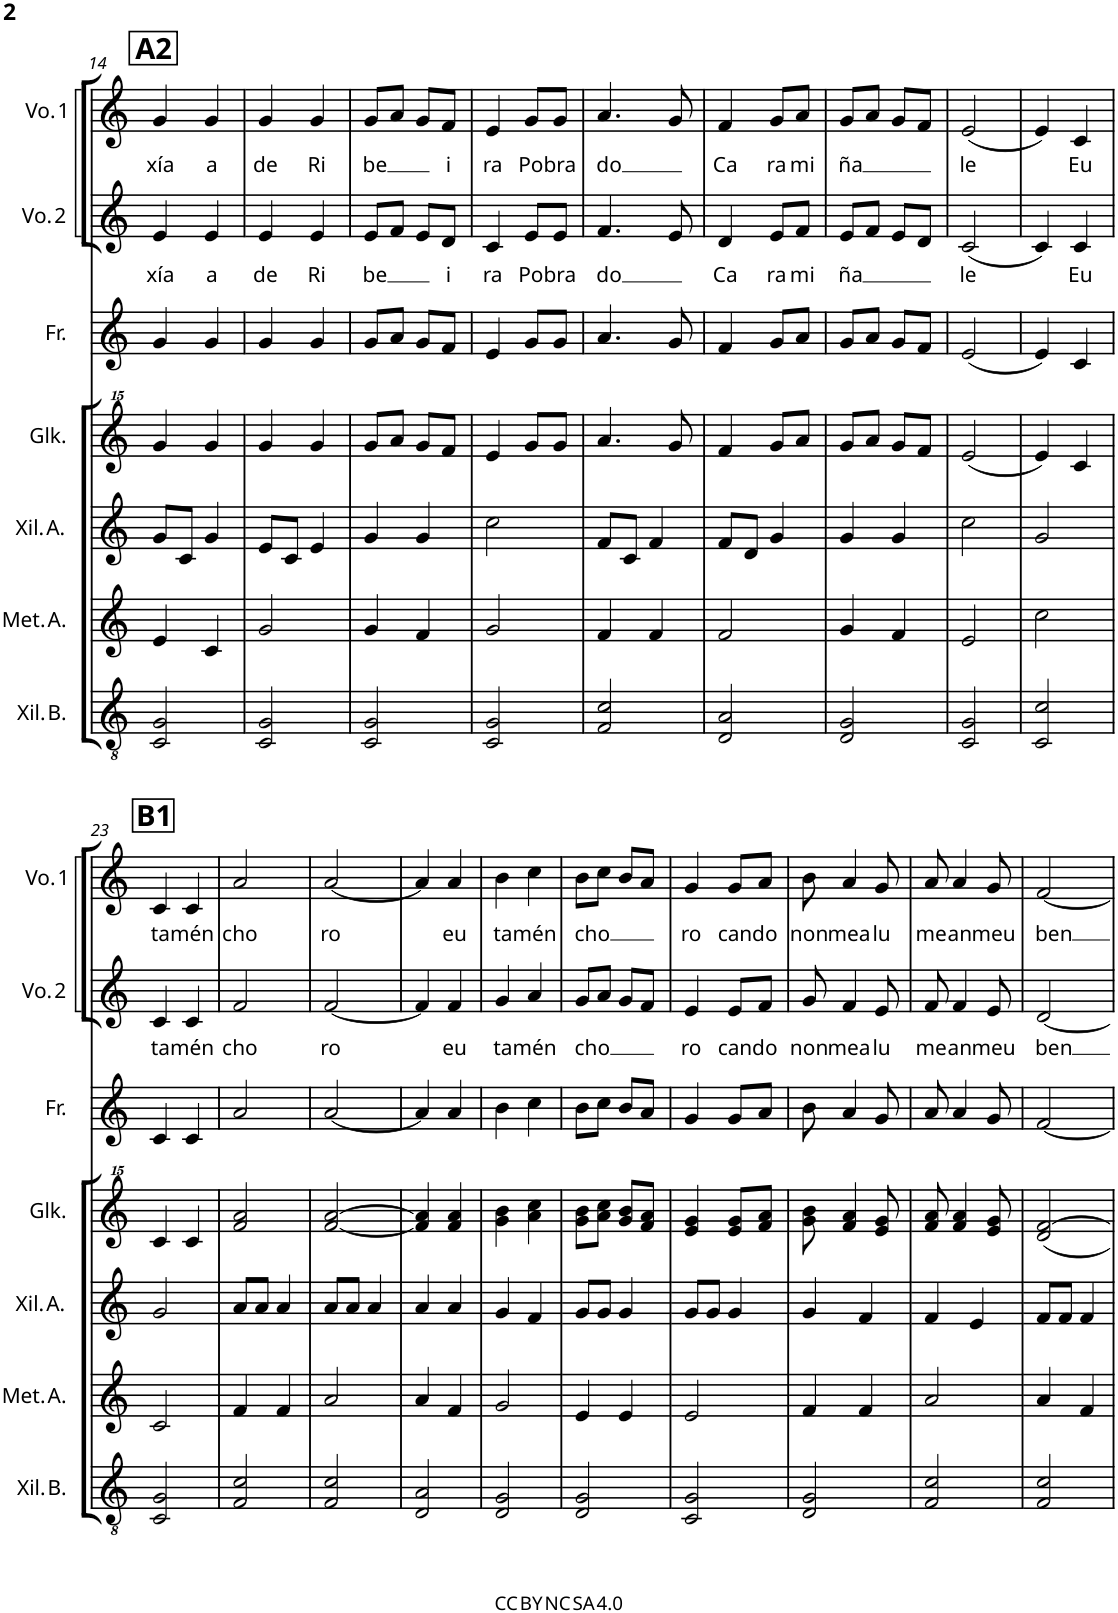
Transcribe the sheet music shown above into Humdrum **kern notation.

**kern	**kern	**kern	**kern	**kern	**kern	**text	**kern	**text
*part7	*part6	*part5	*part4	*part3	*part2	*part2	*part1	*part1
*staff7	*staff6	*staff5	*staff4	*staff3	*staff2	*staff2	*staff1	*staff1
*I"Xilófono Baixo	*I"Metalófono Alto	*I"Xilófono Alto	*I"Glockenspiel	*I"Frauta	*I"Voces 2	*	*I"Voces 1	*
*I'Xil. B.	*I'Met. A.	*I'Xil. A.	*I'Glk.	*I'Fr.	*I'Vo. 2	*	*I'Vo. 1	*
!!LO:PB:g=z
*clefGv2	*clefG2	*clefG2	*clefG^^2	*clefG2	*clefG2	*	*clefG2	*
*k[]	*k[]	*k[]	*k[]	*k[]	*k[]	*	*k[]	*
*M2/4	*M2/4	*M2/4	*M2/4	*M2/4	*M2/4	*	*M2/4	*
!!LO:REH:place=s1:a:B:cj:fs=14:t=A2
=14	=14	=14	=14	=14	=14	=14	=14	=14
!	!	!	!	!	!	!LO:LY:b	!	!LO:LY:b
2C/ 2G/	4e/	8g/L	4ggg/	4g/	4e/	xía	4g/	xía
.	.	8c/J	.	.	.	.	.	.
!	!	!	!	!	!	!LO:LY:b	!	!LO:LY:b
.	4c/	4g/	4ggg/	4g/	4e/	a	4g/	a
=15	=15	=15	=15	=15	=15	=15	=15	=15
!	!	!	!	!	!	!LO:LY:b	!	!LO:LY:b
2C/ 2G/	2g/	8e/L	4ggg/	4g/	4e/	de	4g/	de
.	.	8c/J	.	.	.	.	.	.
!	!	!	!	!	!	!LO:LY:b	!	!LO:LY:b
.	.	4e/	4ggg/	4g/	4e/	Ri	4g/	Ri
=16	=16	=16	=16	=16	=16	=16	=16	=16
!	!	!	!	!	!	!LO:LY:b	!	!LO:LY:b
2C/ 2G/	4g/	4g/	8ggg/L	8g/L	8e/L	be	8g/L	be
.	.	.	8aaa/J	8a/J	8f/J	.	8a/J	.
.	4f/	4g/	8ggg/L	8g/L	8e/L	.	8g/L	.
!	!	!	!	!	!	!LO:LY:b	!	!LO:LY:b
.	.	.	8fff/J	8f/J	8d/J	i	8f/J	i
=17	=17	=17	=17	=17	=17	=17	=17	=17
!	!	!	!	!	!	!LO:LY:b	!	!LO:LY:b
2C/ 2G/	2g/	2cc\	4eee/	4e/	4c/	ra	4e/	ra
!	!	!	!	!	!	!LO:LY:b	!	!LO:LY:b
.	.	.	8ggg/L	8g/L	8e/L	Po	8g/L	Po
!	!	!	!	!	!	!LO:LY:b	!	!LO:LY:b
.	.	.	8ggg/J	8g/J	8e/J	bra	8g/J	bra
=18	=18	=18	=18	=18	=18	=18	=18	=18
!	!	!	!	!	!	!LO:LY:b	!	!LO:LY:b
2F/ 2c/	4f/	8f/L	4.aaa/	4.a/	4.f/	do	4.a/	do
.	.	8c/J	.	.	.	.	.	.
.	4f/	4f/	.	.	.	.	.	.
.	.	.	8ggg/	8g/	8e/	.	8g/	.
=19	=19	=19	=19	=19	=19	=19	=19	=19
!	!	!	!	!	!	!LO:LY:b	!	!LO:LY:b
2D/ 2A/	2f/	8f/L	4fff/	4f/	4d/	Ca	4f/	Ca
.	.	8d/J	.	.	.	.	.	.
!	!	!	!	!	!	!LO:LY:b	!	!LO:LY:b
.	.	4g/	8ggg/L	8g/L	8e/L	ra	8g/L	ra
!	!	!	!	!	!	!LO:LY:b	!	!LO:LY:b
.	.	.	8aaa/J	8a/J	8f/J	mi	8a/J	mi
=20	=20	=20	=20	=20	=20	=20	=20	=20
!	!	!	!	!	!	!LO:LY:b	!	!LO:LY:b
2D/ 2G/	4g/	4g/	8ggg/L	8g/L	8e/L	ña	8g/L	ña
.	.	.	8aaa/J	8a/J	8f/J	.	8a/J	.
.	4f/	4g/	8ggg/L	8g/L	8e/L	.	8g/L	.
.	.	.	8fff/J	8f/J	8d/J	.	8f/J	.
=21	=21	=21	=21	=21	=21	=21	=21	=21
!	!	!	!	!	!	!LO:LY:b	!	!LO:LY:b
2C/ 2G/	2e/	2cc\	(2eee/	(2e/	(2c/	le	(2e/	le
=22	=22	=22	=22	=22	=22	=22	=22	=22
2C/ 2c/	2cc\	2g/	4eee/)	4e/)	4c/)	.	4e/)	.
!	!	!	!	!	!	!LO:LY:b	!	!LO:LY:b
.	.	.	4ccc/	4c/	4c/	Eu	4c/	Eu
!!LO:LB:g=z
!!LO:REH:place=s1:a:B:cj:fs=14:t=B1
=23	=23	=23	=23	=23	=23	=23	=23	=23
!	!	!	!	!	!	!LO:LY:b	!	!LO:LY:b
2C/ 2G/	2c/	2g/	4ccc/	4c/	4c/	ta	4c/	ta
!	!	!	!	!	!	!LO:LY:b	!	!LO:LY:b
.	.	.	4ccc/	4c/	4c/	mén	4c/	mén
=24	=24	=24	=24	=24	=24	=24	=24	=24
!	!	!	!	!	!	!LO:LY:b	!	!LO:LY:b
2F/ 2c/	4f/	8a/L	2fff/ 2aaa/	2a/	2f/	cho	2a/	cho
.	.	8a/J	.	.	.	.	.	.
.	4f/	4a/	.	.	.	.	.	.
=25	=25	=25	=25	=25	=25	=25	=25	=25
!	!	!	!	!	!	!LO:LY:b	!	!LO:LY:b
2F/ 2c/	2a/	8a/L	[2fff/ [2aaa/	[2a/	[2f/	ro	[2a/	ro
.	.	8a/J	.	.	.	.	.	.
.	.	4a/	.	.	.	.	.	.
=26	=26	=26	=26	=26	=26	=26	=26	=26
2D/ 2A/	4a/	4a/	4fff/] 4aaa/]	4a/]	4f/]	.	4a/]	.
!	!	!	!	!	!	!LO:LY:b	!	!LO:LY:b
.	4f/	4a/	4fff/ 4aaa/	4a/	4f/	eu	4a/	eu
=27	=27	=27	=27	=27	=27	=27	=27	=27
!	!	!	!	!	!	!LO:LY:b	!	!LO:LY:b
2D/ 2G/	2g/	4g/	4ggg\ 4bbb\	4b\	4g/	ta	4b\	ta
!	!	!	!	!	!	!LO:LY:b	!	!LO:LY:b
.	.	4f/	4aaa\ 4cccc\	4cc\	4a/	mén	4cc\	mén
=28	=28	=28	=28	=28	=28	=28	=28	=28
!	!	!	!	!	!	!LO:LY:b	!	!LO:LY:b
2D/ 2G/	4e/	8g/L	8ggg\ 8bbb\L	8b\L	8g/L	cho	8b\L	cho
.	.	8g/J	8aaa\ 8cccc\J	8cc\J	8a/J	.	8cc\J	.
.	4e/	4g/	8ggg/ 8bbb/L	8b/L	8g/L	.	8b/L	.
.	.	.	8fff/ 8aaa/J	8a/J	8f/J	.	8a/J	.
=29	=29	=29	=29	=29	=29	=29	=29	=29
!	!	!	!	!	!	!LO:LY:b	!	!LO:LY:b
2C/ 2G/	2e/	8g/L	4eee/ 4ggg/	4g/	4e/	ro	4g/	ro
.	.	8g/J	.	.	.	.	.	.
!	!	!	!	!	!	!LO:LY:b	!	!LO:LY:b
.	.	4g/	8eee/ 8ggg/L	8g/L	8e/L	can	8g/L	can
!	!	!	!	!	!	!LO:LY:b	!	!LO:LY:b
.	.	.	8fff/ 8aaa/J	8a/J	8f/J	do	8a/J	do
=30	=30	=30	=30	=30	=30	=30	=30	=30
!	!	!	!	!	!	!LO:LY:b	!	!LO:LY:b
2D/ 2G/	4f/	4g/	8ggg\ 8bbb\	8b\	8g/	non	8b\	non
!	!	!	!	!	!	!LO:LY:b	!	!LO:LY:b
.	.	.	4fff/ 4aaa/	4a/	4f/	mea	4a/	mea
.	4f/	4f/	.	.	.	.	.	.
!	!	!	!	!	!	!LO:LY:b	!	!LO:LY:b
.	.	.	8eee/ 8ggg/	8g/	8e/	lu	8g/	lu
=31	=31	=31	=31	=31	=31	=31	=31	=31
!	!	!	!	!	!	!LO:LY:b	!	!LO:LY:b
2F/ 2c/	2a/	4f/	8fff/ 8aaa/	8a/	8f/	me	8a/	me
!	!	!	!	!	!	!LO:LY:b	!	!LO:LY:b
.	.	.	4fff/ 4aaa/	4a/	4f/	an	4a/	an
.	.	4e/	.	.	.	.	.	.
!	!	!	!	!	!	!LO:LY:b	!	!LO:LY:b
.	.	.	8eee/ 8ggg/	8g/	8e/	meu	8g/	meu
=32	=32	=32	=32	=32	=32	=32	=32	=32
!	!	!	!	!	!	!LO:LY:b	!	!LO:LY:b
2F/ 2c/	4a/	8f/L	2ddd/ [2fff/	[2f/	[2d/	ben	[2f/	ben
.	.	8f/J	.	.	.	.	.	.
.	4f/	4f/	.	.	.	.	.	.
=	=	=	=	=	=	=	=	=
*-	*-	*-	*-	*-	*-	*-	*-	*-
